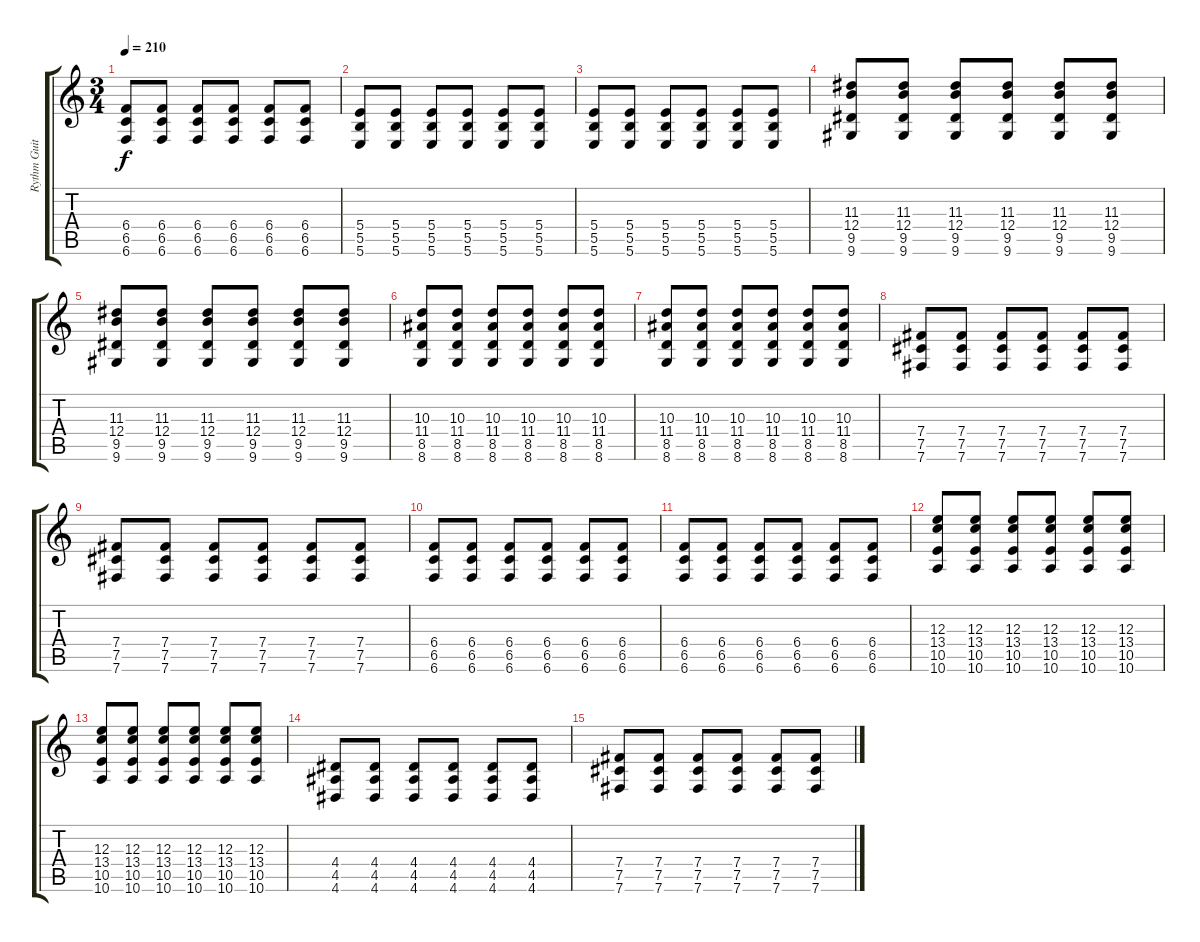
\track ("Rythm Guitar" "Rythm Guit") {instrument distortionguitar}
\staff {score tabs}
\tuning (Db4 Ab3 E3 B2 Gb2 B1) {hide}
\ts (3 4)
\tempo 210
\clef g2
\ks c
(6.4 6.5 6.6).8{dy f} (6.4 6.5 6.6).8 (6.4 6.5 6.6).8 (6.4 6.5 6.6).8 (6.4 6.5 6.6).8 (6.4 6.5 6.6).8 |
(5.4 5.5 5.6).8 (5.4 5.5 5.6).8 (5.4 5.5 5.6).8 (5.4 5.5 5.6).8 (5.4 5.5 5.6).8 (5.4 5.5 5.6).8 |
(5.4 5.5 5.6).8 (5.4 5.5 5.6).8 (5.4 5.5 5.6).8 (5.4 5.5 5.6).8 (5.4 5.5 5.6).8 (5.4 5.5 5.6).8 |
(11.3 12.4 9.5 9.6).8 (11.3 12.4 9.5 9.6).8 (11.3 12.4 9.5 9.6).8 (11.3 12.4 9.5 9.6).8 (11.3 12.4 9.5 9.6).8 (11.3 12.4 9.5 9.6).8 |
(11.3 12.4 9.5 9.6).8 (11.3 12.4 9.5 9.6).8 (11.3 12.4 9.5 9.6).8 (11.3 12.4 9.5 9.6).8 (11.3 12.4 9.5 9.6).8 (11.3 12.4 9.5 9.6).8 |
(10.3 11.4 8.5 8.6).8 (10.3 11.4 8.5 8.6).8 (10.3 11.4 8.5 8.6).8 (10.3 11.4 8.5 8.6).8 (10.3 11.4 8.5 8.6).8 (10.3 11.4 8.5 8.6).8 |
(10.3 11.4 8.5 8.6).8 (10.3 11.4 8.5 8.6).8 (10.3 11.4 8.5 8.6).8 (10.3 11.4 8.5 8.6).8 (10.3 11.4 8.5 8.6).8 (10.3 11.4 8.5 8.6).8 |
(7.4 7.5 7.6).8 (7.4 7.5 7.6).8 (7.4 7.5 7.6).8 (7.4 7.5 7.6).8 (7.4 7.5 7.6).8 (7.4 7.5 7.6).8 |
(7.4 7.5 7.6).8 (7.4 7.5 7.6).8 (7.4 7.5 7.6).8 (7.4 7.5 7.6).8 (7.4 7.5 7.6).8 (7.4 7.5 7.6).8 |
(6.4 6.5 6.6).8 (6.4 6.5 6.6).8 (6.4 6.5 6.6).8 (6.4 6.5 6.6).8 (6.4 6.5 6.6).8 (6.4 6.5 6.6).8 |
(6.4 6.5 6.6).8 (6.4 6.5 6.6).8 (6.4 6.5 6.6).8 (6.4 6.5 6.6).8 (6.4 6.5 6.6).8 (6.4 6.5 6.6).8 |
(12.3 13.4 10.5 10.6).8 (12.3 13.4 10.5 10.6).8 (12.3 13.4 10.5 10.6).8 (12.3 13.4 10.5 10.6).8 (12.3 13.4 10.5 10.6).8 (12.3 13.4 10.5 10.6).8 |
(12.3 13.4 10.5 10.6).8 (12.3 13.4 10.5 10.6).8 (12.3 13.4 10.5 10.6).8 (12.3 13.4 10.5 10.6).8 (12.3 13.4 10.5 10.6).8 (12.3 13.4 10.5 10.6).8 |
(4.4 4.5 4.6).8 (4.4 4.5 4.6).8 (4.4 4.5 4.6).8 (4.4 4.5 4.6).8 (4.4 4.5 4.6).8 (4.4 4.5 4.6).8 |
(7.4 7.5 7.6).8 (7.4 7.5 7.6).8 (7.4 7.5 7.6).8 (7.4 7.5 7.6).8 (7.4 7.5 7.6).8 (7.4 7.5 7.6).8
